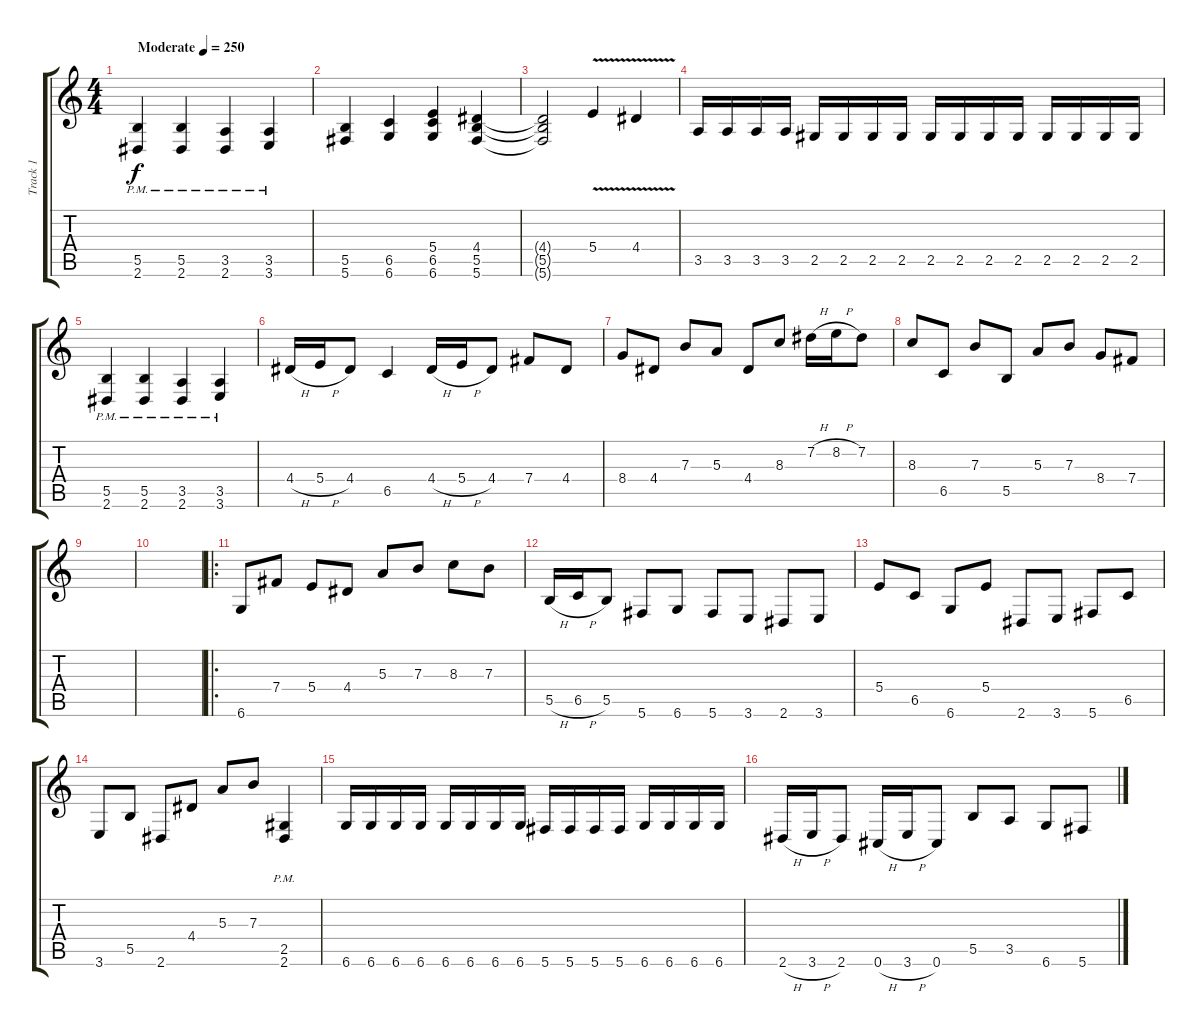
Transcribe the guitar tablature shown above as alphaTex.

\track ("Track 1" "Track 1") {instrument distortionguitar}
\staff {score tabs}
\tuning (Db4 Ab3 E3 B2 Gb2 Db2) {hide}
\ts (4 4)
\tempo (250 "Moderate")
\clef g2
\ks c
(5.5{pm} 2.6{pm}).4{dy f instrument distortionguitar} (5.5{pm} 2.6{pm}).4 (3.5{pm} 2.6{pm}).4 (3.5{pm} 3.6{pm}).4 |
(5.5 5.6).4 (6.5 6.6).4 (5.4 6.5 6.6).4 (4.4 5.5 5.6).4 |
(4.4{t} 5.5{t} 5.6{t}).2 5.4{v}.4 4.4{v}.4 |
3.5.16 3.5.16 3.5.16 3.5.16 2.5.16 2.5.16 2.5.16 2.5.16 2.5.16 2.5.16 2.5.16 2.5.16 2.5.16 2.5.16 2.5.16 2.5.16 |
(5.5{pm} 2.6{pm}).4 (5.5{pm} 2.6{pm}).4 (3.5{pm} 2.6{pm}).4 (3.5{pm} 3.6{pm}).4 |
4.4{h}.16 5.4{h}.16 4.4.8 6.5.4 4.4{h}.16 5.4{h}.16 4.4.8 7.4.8 4.4.8 |
8.4.8 4.4.8 7.3.8 5.3.8 4.4.8 8.3.8 7.2{h}.16 8.2{h}.16 7.2.8 |
8.3.8 6.5.8 7.3.8 5.5.8 5.3.8 7.3.8 8.4.8 7.4.8 |
|
|
\ro
6.6.8 7.4.8 5.4.8 4.4.8 5.3.8 7.3.8 8.3.8 7.3.8 |
5.5{h}.16 6.5{h}.16 5.5.8 5.6.8 6.6.8 5.6.8 3.6.8 2.6.8 3.6.8 |
5.4.8 6.5.8 6.6.8 5.4.8 2.6.8 3.6.8 5.6.8 6.5.8 |
3.6.8 5.5.8 2.6.8 4.4.8 5.3.8 7.3.8 (2.5{pm} 2.6{pm}).4 |
6.6.16 6.6.16 6.6.16 6.6.16 6.6.16 6.6.16 6.6.16 6.6.16 5.6.16 5.6.16 5.6.16 5.6.16 6.6.16 6.6.16 6.6.16 6.6.16 |
2.6{h}.16 3.6{h}.16 2.6.8 0.6{h}.16 3.6{h}.16 0.6.8 5.5.8 3.5.8 6.6.8 5.6.8
